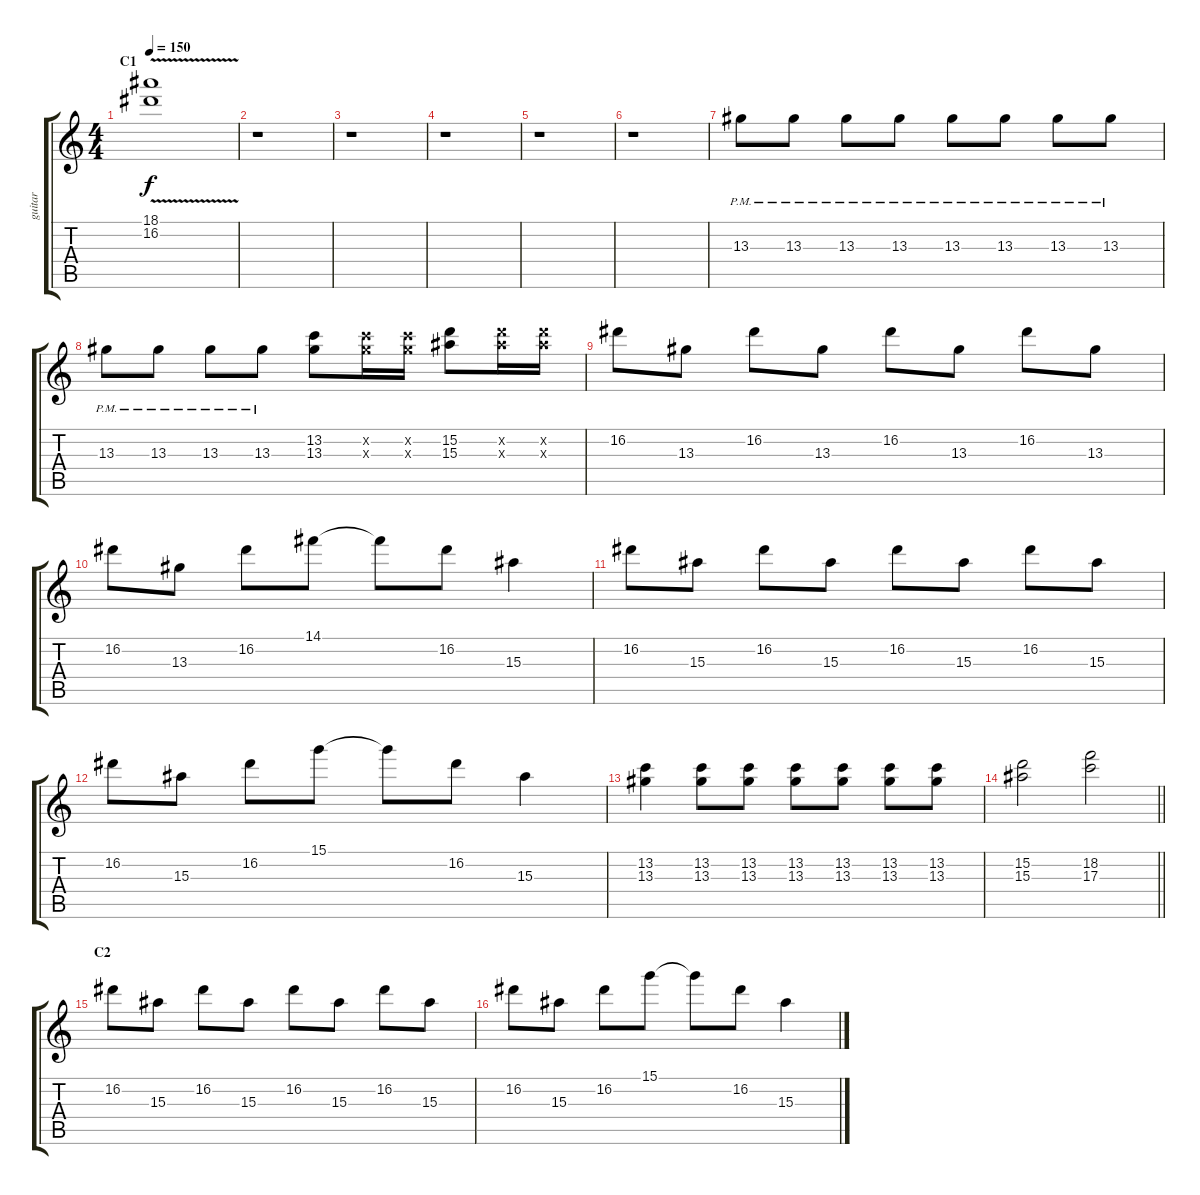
\track ("guitar" "guitar") {instrument overdrivenguitar}
\staff {score tabs}
\tuning (E4 B3 G3 D3 A2 E2) {hide}
\ts (4 4)
\section ("" "C1")
\tempo 150
\clef g2
\ks c
(18.1{v} 16.2).1{dy f} |
r.1 |
r.1 |
r.1 |
r.1 |
r.1 |
13.3{pm}.8 13.3{pm}.8 13.3{pm}.8 13.3{pm}.8 13.3{pm}.8 13.3{pm}.8 13.3{pm}.8 13.3{pm}.8 |
13.3{pm}.8 13.3{pm}.8 13.3{pm}.8 13.3{pm}.8 (13.2 13.3).8 (13.2{x} 13.3{x}).16 (13.2{x} 13.3{x}).16 (15.2 15.3).8 (15.2{x} 15.3{x}).16 (15.2{x} 15.3{x}).16 |
16.2.8 13.3.8 16.2.8 13.3.8 16.2.8 13.3.8 16.2.8 13.3.8 |
16.2.8 13.3.8 16.2.8 14.1.8 14.1{t}.8 16.2.8 15.3.4 |
16.2.8 15.3.8 16.2.8 15.3.8 16.2.8 15.3.8 16.2.8 15.3.8 |
16.2.8 15.3.8 16.2.8 15.1.8 15.1{t}.8 16.2.8 15.3.4 |
(13.2 13.3).4 (13.2 13.3).8 (13.2 13.3).8 (13.2 13.3).8 (13.2 13.3).8 (13.2 13.3).8 (13.2 13.3).8 |
\barLineRight lightlight
(15.2 15.3).2 (18.2 17.3).2 |
\section ("" "C2")
16.2.8 15.3.8 16.2.8 15.3.8 16.2.8 15.3.8 16.2.8 15.3.8 |
16.2.8 15.3.8 16.2.8 15.1.8 15.1{t}.8 16.2.8 15.3.4
